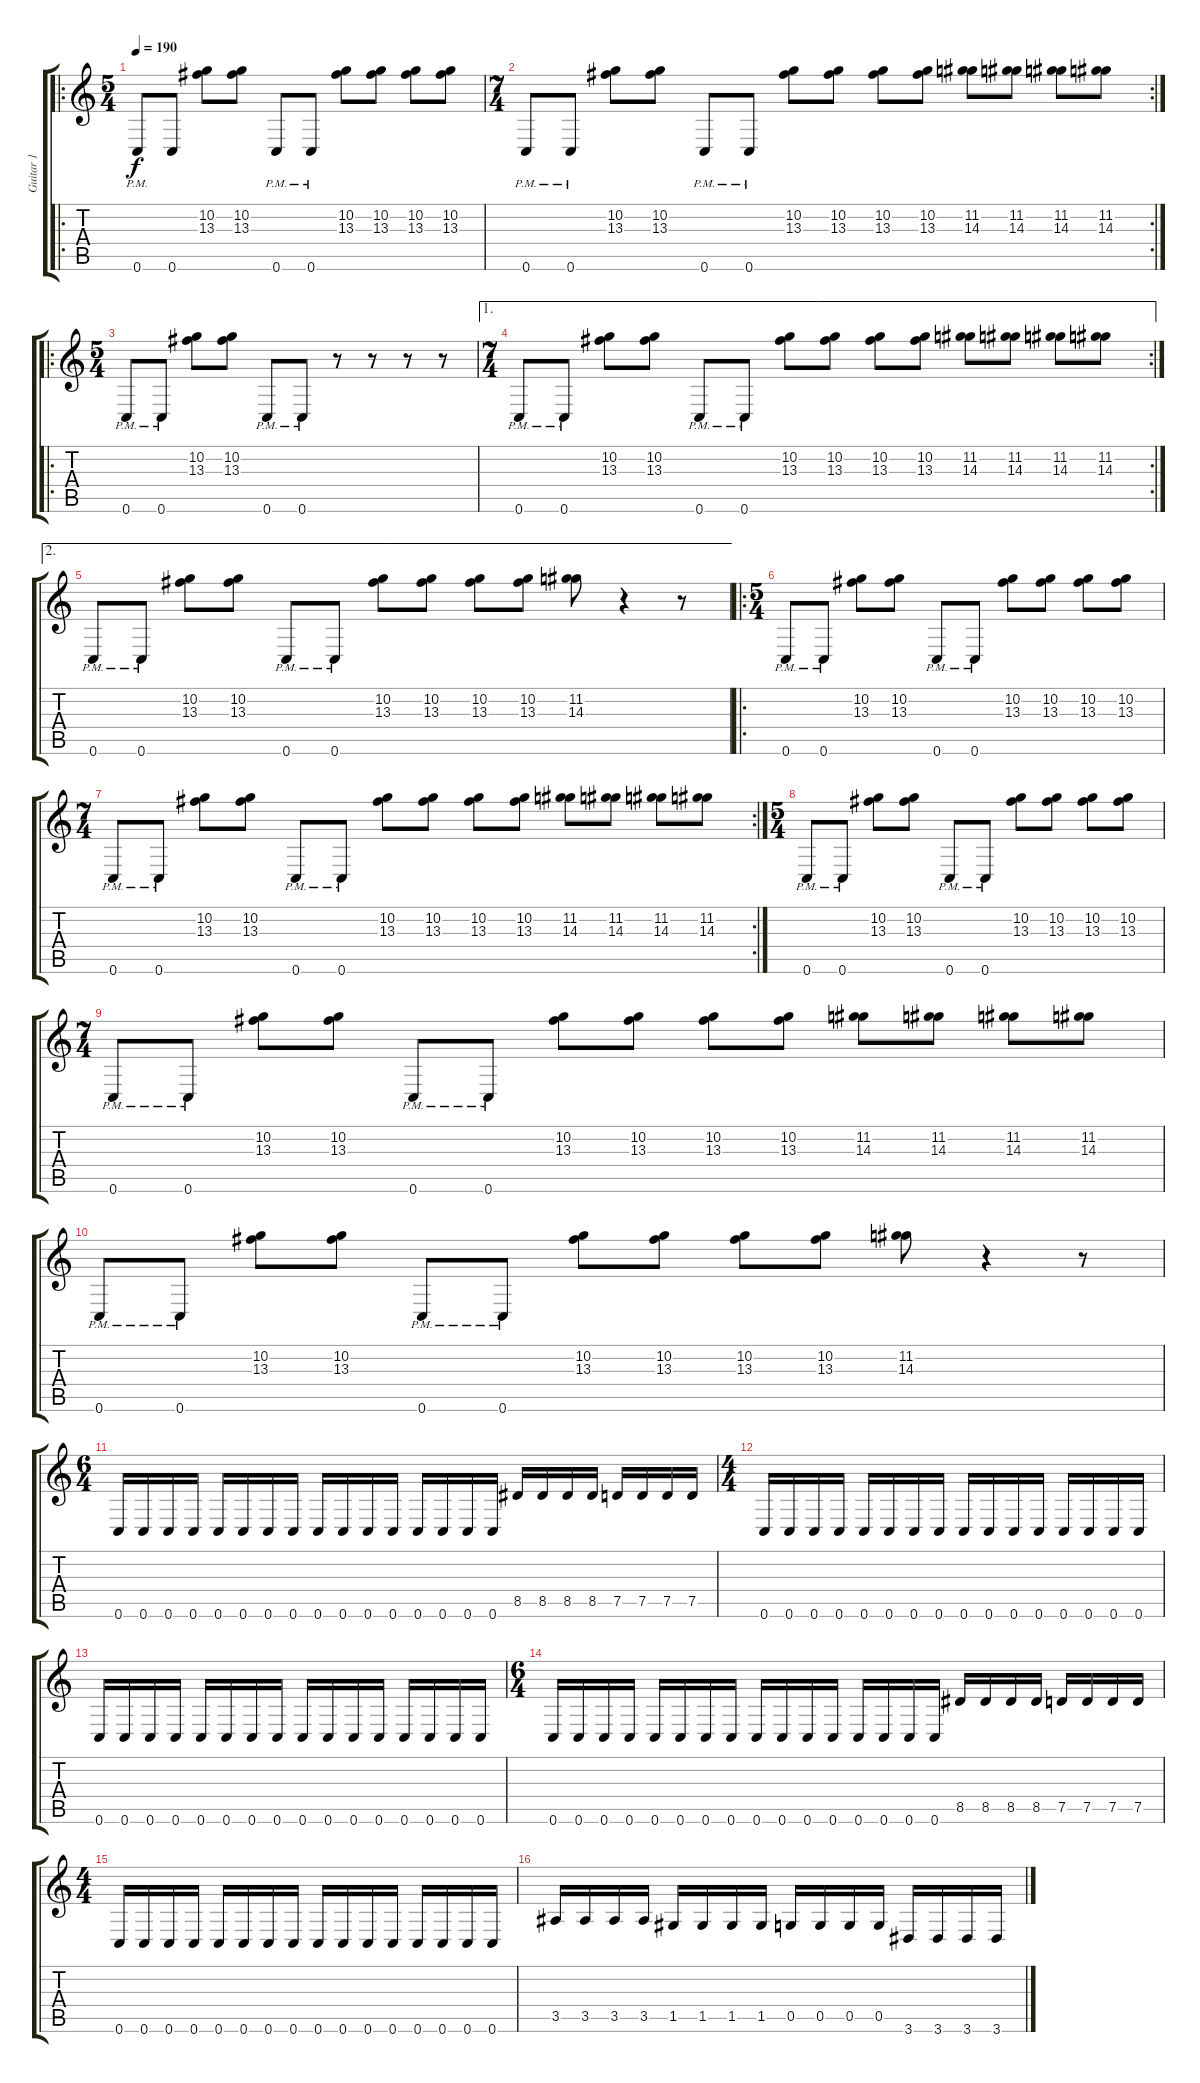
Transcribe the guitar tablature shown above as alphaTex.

\track ("Guitar 1" "Guitar 1") {instrument distortionguitar}
\staff {score tabs}
\tuning (D4 A3 F3 C3 G2 C2) {hide}
\ro
\ts (5 4)
\tempo 190
\clef g2
\ks c
0.6{pm}.8{dy f instrument distortionguitar} 0.6.8 (10.2 13.3).8 (10.2 13.3).8 0.6{pm}.8 0.6{pm}.8 (10.2 13.3).8 (10.2 13.3).8 (10.2 13.3).8 (10.2 13.3).8 |
\rc 2
\ts (7 4)
0.6{pm}.8 0.6{pm}.8 (10.2 13.3).8 (10.2 13.3).8 0.6{pm}.8 0.6{pm}.8 (10.2 13.3).8 (10.2 13.3).8 (10.2 13.3).8 (10.2 13.3).8 (11.2 14.3).8 (11.2 14.3).8 (11.2 14.3).8 (11.2 14.3).8 |
\ro
\ts (5 4)
0.6{pm}.8 0.6{pm}.8 (10.2 13.3).8 (10.2 13.3).8 0.6{pm}.8 0.6{pm}.8 r.8 r.8 r.8 r.8 |
\ae 1
\rc 2
\ts (7 4)
0.6{pm}.8 0.6{pm}.8 (10.2 13.3).8 (10.2 13.3).8 0.6{pm}.8 0.6{pm}.8 (10.2 13.3).8 (10.2 13.3).8 (10.2 13.3).8 (10.2 13.3).8 (11.2 14.3).8 (11.2 14.3).8 (11.2 14.3).8 (11.2 14.3).8 |
\ae 2
0.6{pm}.8 0.6{pm}.8 (10.2 13.3).8 (10.2 13.3).8 0.6{pm}.8 0.6{pm}.8 (10.2 13.3).8 (10.2 13.3).8 (10.2 13.3).8 (10.2 13.3).8 (11.2 14.3).8 r.4 r.8 |
\ro
\ts (5 4)
0.6{pm}.8 0.6{pm}.8 (10.2 13.3).8 (10.2 13.3).8 0.6{pm}.8 0.6{pm}.8 (10.2 13.3).8 (10.2 13.3).8 (10.2 13.3).8 (10.2 13.3).8 |
\rc 2
\ts (7 4)
0.6{pm}.8 0.6{pm}.8 (10.2 13.3).8 (10.2 13.3).8 0.6{pm}.8 0.6{pm}.8 (10.2 13.3).8 (10.2 13.3).8 (10.2 13.3).8 (10.2 13.3).8 (11.2 14.3).8 (11.2 14.3).8 (11.2 14.3).8 (11.2 14.3).8 |
\ts (5 4)
0.6{pm}.8 0.6{pm}.8 (10.2 13.3).8 (10.2 13.3).8 0.6{pm}.8 0.6{pm}.8 (10.2 13.3).8 (10.2 13.3).8 (10.2 13.3).8 (10.2 13.3).8 |
\ts (7 4)
0.6{pm}.8 0.6{pm}.8 (10.2 13.3).8 (10.2 13.3).8 0.6{pm}.8 0.6{pm}.8 (10.2 13.3).8 (10.2 13.3).8 (10.2 13.3).8 (10.2 13.3).8 (11.2 14.3).8 (11.2 14.3).8 (11.2 14.3).8 (11.2 14.3).8 |
0.6{pm}.8 0.6{pm}.8 (10.2 13.3).8 (10.2 13.3).8 0.6{pm}.8 0.6{pm}.8 (10.2 13.3).8 (10.2 13.3).8 (10.2 13.3).8 (10.2 13.3).8 (11.2 14.3).8 r.4 r.8 |
\ts (6 4)
0.6.16 0.6.16 0.6.16 0.6.16 0.6.16 0.6.16 0.6.16 0.6.16 0.6.16 0.6.16 0.6.16 0.6.16 0.6.16 0.6.16 0.6.16 0.6.16 8.5.16 8.5.16 8.5.16 8.5.16 7.5.16 7.5.16 7.5.16 7.5.16 |
\ts (4 4)
0.6.16 0.6.16 0.6.16 0.6.16 0.6.16 0.6.16 0.6.16 0.6.16 0.6.16 0.6.16 0.6.16 0.6.16 0.6.16 0.6.16 0.6.16 0.6.16 |
0.6.16 0.6.16 0.6.16 0.6.16 0.6.16 0.6.16 0.6.16 0.6.16 0.6.16 0.6.16 0.6.16 0.6.16 0.6.16 0.6.16 0.6.16 0.6.16 |
\ts (6 4)
0.6.16 0.6.16 0.6.16 0.6.16 0.6.16 0.6.16 0.6.16 0.6.16 0.6.16 0.6.16 0.6.16 0.6.16 0.6.16 0.6.16 0.6.16 0.6.16 8.5.16 8.5.16 8.5.16 8.5.16 7.5.16 7.5.16 7.5.16 7.5.16 |
\ts (4 4)
0.6.16 0.6.16 0.6.16 0.6.16 0.6.16 0.6.16 0.6.16 0.6.16 0.6.16 0.6.16 0.6.16 0.6.16 0.6.16 0.6.16 0.6.16 0.6.16 |
3.5.16 3.5.16 3.5.16 3.5.16 1.5.16 1.5.16 1.5.16 1.5.16 0.5.16 0.5.16 0.5.16 0.5.16 3.6.16 3.6.16 3.6.16 3.6.16
